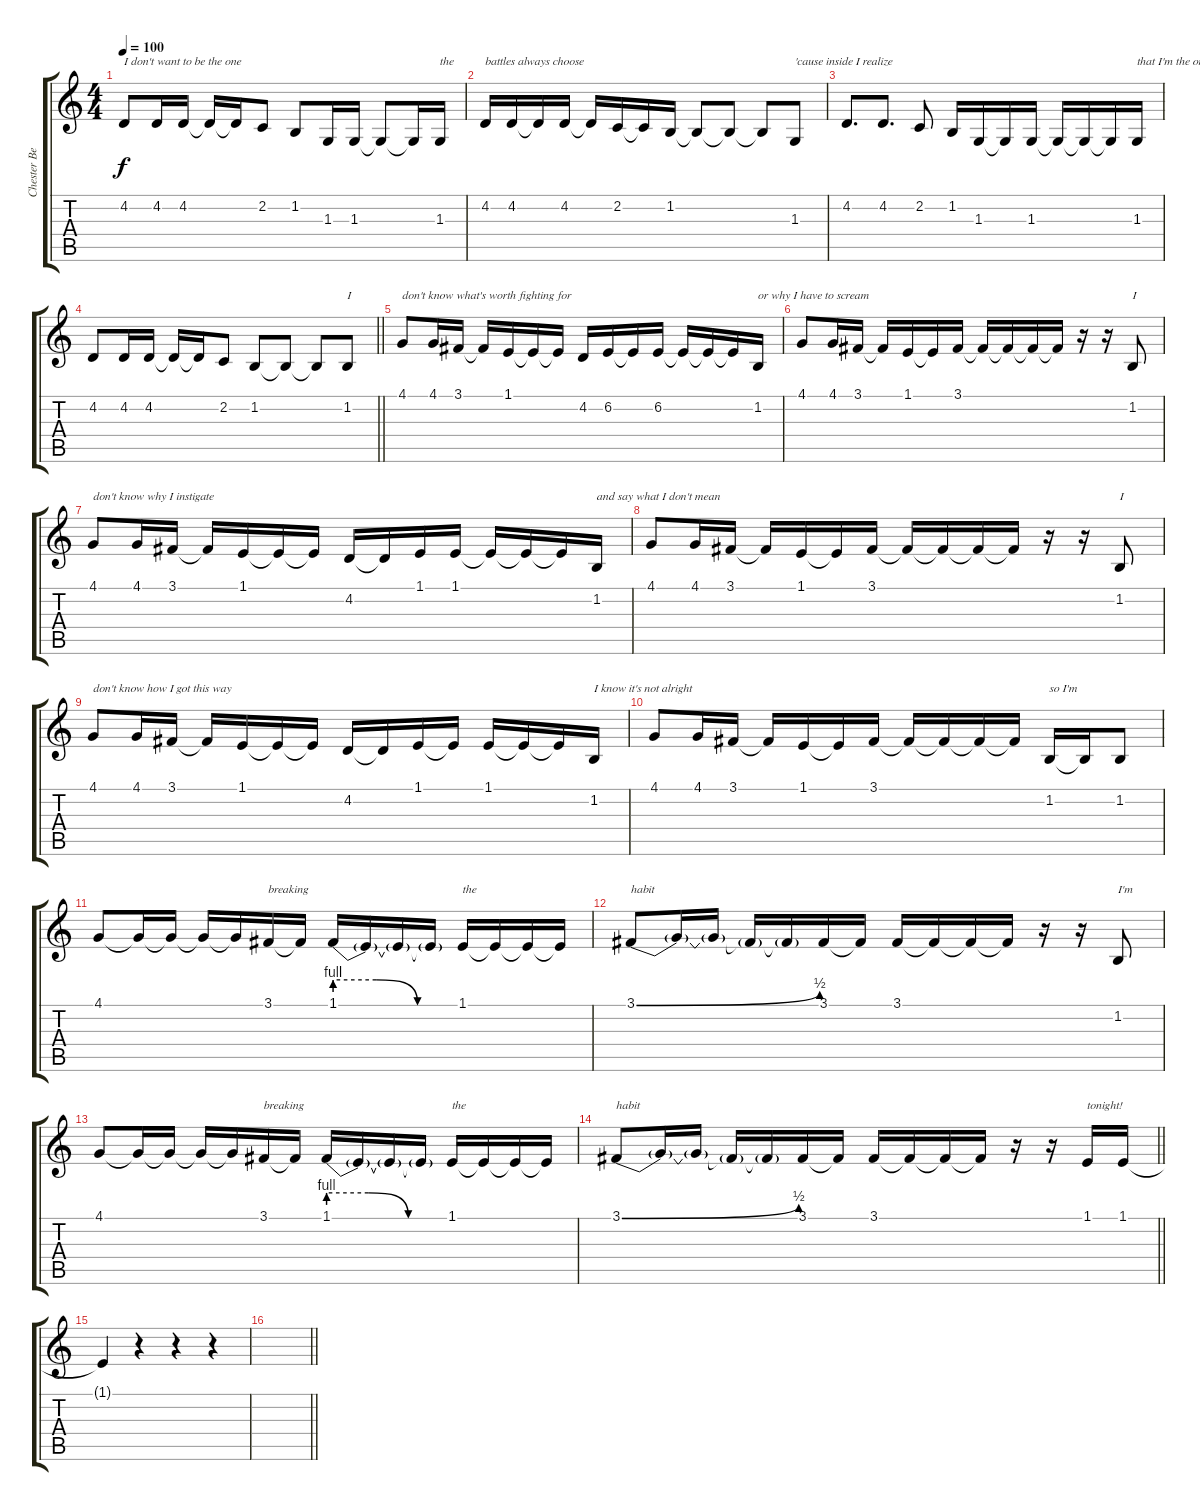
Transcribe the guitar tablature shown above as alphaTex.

\track ("Chester Bennington (Vocals)" "Chester Be") {instrument viola}
\staff {score tabs}
\tuning (Eb4 Bb3 Gb3 Db3 Ab2 Db2) {hide}
\ts (4 4)
\tempo 100
\clef g2
\ks c
4.2.8{txt "I don't want to be the one" dy f} 4.2.16 4.2.16 4.2{t}.16 4.2{t}.16 2.2.8 1.2.8 1.3.16 1.3.16 1.3{t}.8 1.3{t}.16 1.3.16{txt "the"} |
4.2.16{txt "battles always choose"} 4.2.16 4.2{t}.16 4.2.16 4.2{t}.16 2.2.16 2.2{t}.16 1.2.16 1.2{t}.8 1.2{t}.8 1.2{t}.8 1.3.8{txt "'cause inside I realize"} |
4.2.8{d} 4.2.8{d} 2.2.8 1.2.16 1.3.16 1.3{t}.16 1.3.16 1.3{t}.16 1.3{t}.16 1.3{t}.16 1.3.16{txt "that I'm the one confused"} |
\barLineRight lightlight
4.2.8 4.2.16 4.2.16 4.2{t}.16 4.2{t}.16 2.2.8 1.2.8 1.2{t}.8 1.2{t}.8 1.2.8{txt "I"} |
4.1.8{txt "don't know what's worth fighting for"} 4.1.16 3.1.16 3.1{t}.16 1.1.16 1.1{t}.16 1.1{t}.16 4.2.16 6.2.16 6.2{t}.16 6.2.16 6.2{t}.16 6.2{t}.16 6.2{t}.16 1.2.16{txt "or why I have to scream"} |
4.1.8 4.1.16 3.1.16 3.1{t}.16 1.1.16 1.1{t}.16 3.1.16 3.1{t}.16 3.1{t}.16 3.1{t}.16 3.1{t}.16 r.16 r.16 1.2.8{txt "I"} |
4.1.8{txt "don't know why I instigate"} 4.1.16 3.1.16 3.1{t}.16 1.1.16 1.1{t}.16 1.1{t}.16 4.2.16 4.2{t}.16 1.1.16 1.1.16 1.1{t}.16 1.1{t}.16 1.1{t}.16 1.2.16{txt "and say what I don't mean"} |
4.1.8 4.1.16 3.1.16 3.1{t}.16 1.1.16 1.1{t}.16 3.1.16 3.1{t}.16 3.1{t}.16 3.1{t}.16 3.1{t}.16 r.16 r.16 1.2.8{txt "I"} |
4.1.8{txt "don't know how I got this way"} 4.1.16 3.1.16 3.1{t}.16 1.1.16 1.1{t}.16 1.1{t}.16 4.2.16 4.2{t}.16 1.1.16 1.1{t}.16 1.1.16 1.1{t}.16 1.1{t}.16 1.2.16{txt "I know it's not alright"} |
4.1.8 4.1.16 3.1.16 3.1{t}.16 1.1.16 1.1{t}.16 3.1.16 3.1{t}.16 3.1{t}.16 3.1{t}.16 3.1{t}.16 1.2.16{txt "so I'm"} 1.2{t}.16 1.2.8 |
4.1.8 4.1{t}.16 4.1{t}.16 4.1{t}.16 4.1{t}.16 3.1.16{txt "breaking"} 3.1{t}.16 1.1{be (custom 0 4 20 4 40 0 60 0)}.16 1.1{t}.16 1.1{t}.16 1.1{t}.16 1.1.16{txt "the"} 1.1{t}.16 1.1{t}.16 1.1{t}.16 |
3.1{be (bend 0 0 60 2)}.8{txt "habit"} 3.1{t}.16 3.1{t}.16 3.1{t}.16 3.1{t}.16 3.1.16 3.1{t}.16 3.1.16 3.1{t}.16 3.1{t}.16 3.1{t}.16 r.16 r.16 1.2.8{txt "I'm"} |
4.1.8 4.1{t}.16 4.1{t}.16 4.1{t}.16 4.1{t}.16 3.1.16{txt "breaking"} 3.1{t}.16 1.1{be (custom 0 4 20 4 40 0 60 0)}.16 1.1{t}.16 1.1{t}.16 1.1{t}.16 1.1.16{txt "the"} 1.1{t}.16 1.1{t}.16 1.1{t}.16 |
\barLineRight lightlight
3.1{be (bend 0 0 60 2)}.8{txt "habit"} 3.1{t}.16 3.1{t}.16 3.1{t}.16 3.1{t}.16 3.1.16 3.1{t}.16 3.1.16 3.1{t}.16 3.1{t}.16 3.1{t}.16 r.16 r.16 1.1.16{txt "tonight!"} 1.1.16 |
1.1{t}.4 r.4 r.4 r.4 |
\barLineRight lightlight
